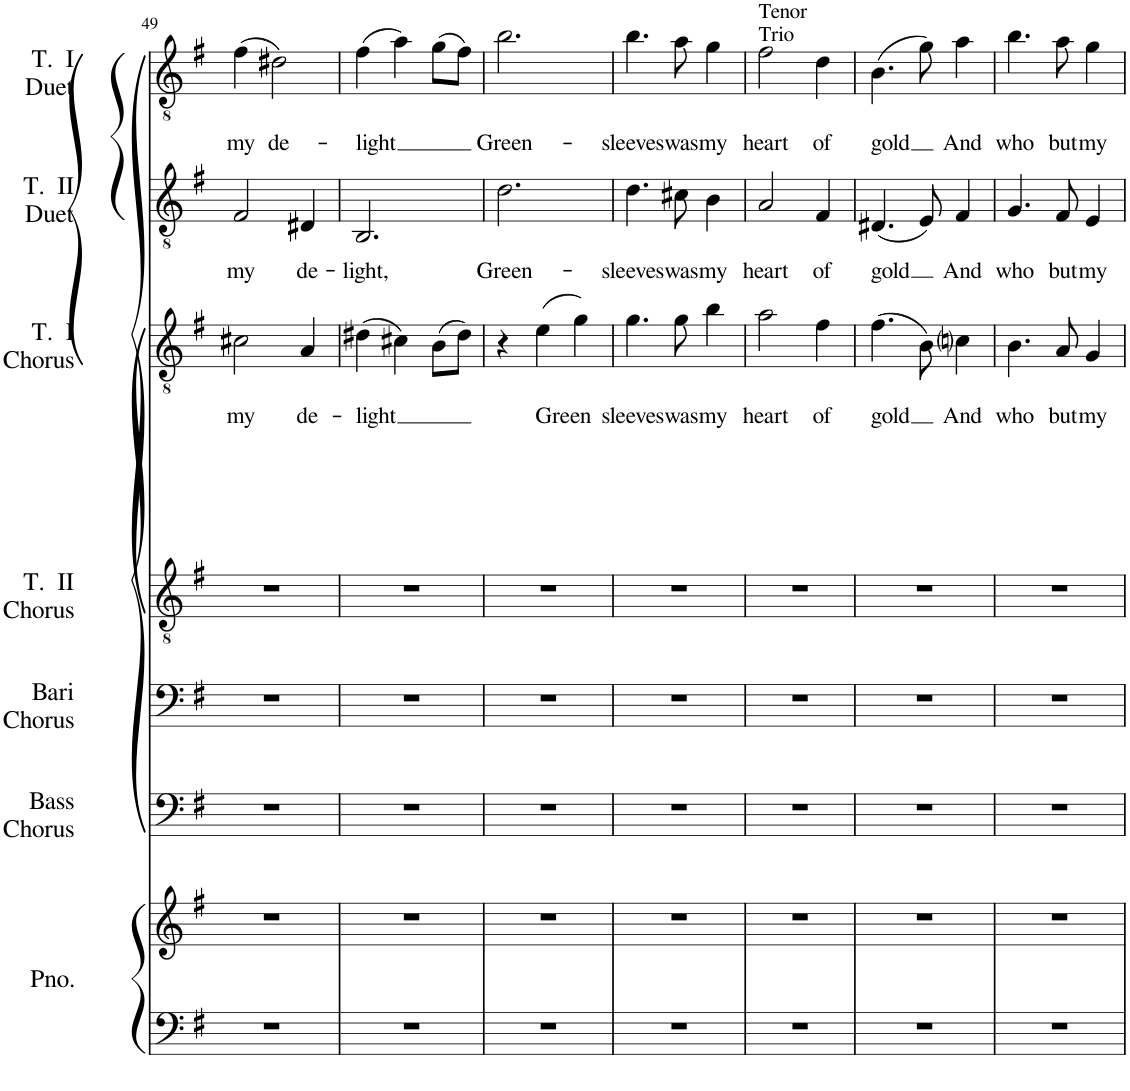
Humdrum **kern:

**kern	**kern	**kern	**kern	**kern	**kern	**text	**text	**kern	**text	**text	**kern	**text	**text
*part7	*part7	*part6	*part5	*part4	*part3	*part3	*part3	*part2	*part2	*part2	*part1	*part1	*part1
*staff8	*staff7	*staff6	*staff5	*staff4	*staff3	*staff3	*staff3	*staff2	*staff2	*staff2	*staff1	*staff1	*staff1
*I"Piano	*	*I"Bass Chorus	*I"Baritone Chorus	*I"Tenor II Chorus	*I"Tenor I Chorus	*	*	*I"Tenor II Duet	*	*	*I"Tenor I Duet	*	*
*I'Pno.	*	*I'Bass Chorus	*I'Bari Chorus	*I'T.  II Chorus	*I'T.  I Chorus	*	*	*I'T.  II Duet	*	*	*I'T.  I Duet	*	*
!!LO:PB:g=z
*clefF4	*clefG2	*clefF4	*clefF4	*clefGv2	*clefGv2	*	*	*clefGv2	*	*	*clefGv2	*	*
*k[f#]	*k[f#]	*k[f#]	*k[f#]	*k[f#]	*k[f#]	*	*	*k[f#]	*	*	*k[f#]	*	*
*M3/4	*M3/4	*M3/4	*M3/4	*M3/4	*M3/4	*	*	*M3/4	*	*	*M3/4	*	*
=49	=49	=49	=49	=49	=49	=49	=49	=49	=49	=49	=49	=49	=49
!	!	!	!	!	!	!	!LO:LY:b	!	!	!LO:LY:b	!	!	!LO:LY:b
2.r	2.r	2.r	2.r	2.r	2c#X\	.	my	2F#/	.	my	(4f#\	.	my
!	!	!	!	!	!	!	!	!	!	!	!	!	!LO:LY:b
.	.	.	.	.	.	.	.	.	.	.	2d#X\)	.	de-
!	!	!	!	!	!	!	!LO:LY:b	!	!	!LO:LY:b	!	!	!
.	.	.	.	.	4A/	.	de-	4D#X/	.	de-	.	.	.
=50	=50	=50	=50	=50	=50	=50	=50	=50	=50	=50	=50	=50	=50
!	!	!	!	!	!	!	!LO:LY:b	!	!	!LO:LY:b	!	!	!LO:LY:b
2.r	2.r	2.r	2.r	2.r	(4d#X\	.	-light	2.BB/	.	-light,	(4f#\	.	-light
.	.	.	.	.	4c#X\)	.	.	.	.	.	4a\)	.	.
.	.	.	.	.	(8B\L	.	.	.	.	.	(8g\L	.	.
.	.	.	.	.	8d#\J)	.	.	.	.	.	8f#\J)	.	.
=51	=51	=51	=51	=51	=51	=51	=51	=51	=51	=51	=51	=51	=51
!	!	!	!	!	!	!	!	!	!	!LO:LY:b	!	!	!LO:LY:b
2.r	2.r	2.r	2.r	2.r	4r	.	.	2.d\	.	Green-	2.b\	.	Green-
!	!	!	!	!	!	!	!LO:LY:b	!	!	!	!	!	!
.	.	.	.	.	(4e\	.	Green	.	.	.	.	.	.
.	.	.	.	.	4g\)	.	.	.	.	.	.	.	.
=52	=52	=52	=52	=52	=52	=52	=52	=52	=52	=52	=52	=52	=52
!	!	!	!	!	!	!	!LO:LY:b	!	!	!LO:LY:b	!	!	!LO:LY:b
2.r	2.r	2.r	2.r	2.r	4.g\	.	sleeves	4.d\	.	-sleeves	4.b\	.	-sleeves
!	!	!	!	!	!	!	!LO:LY:b	!	!	!LO:LY:b	!	!	!LO:LY:b
.	.	.	.	.	8g\	.	was	8c#X\	.	was	8a\	.	was
!	!	!	!	!	!	!	!LO:LY:b	!	!	!LO:LY:b	!	!	!LO:LY:b
.	.	.	.	.	4b\	.	my	4B\	.	my	4g\	.	my
=53	=53	=53	=53	=53	=53	=53	=53	=53	=53	=53	=53	=53	=53
!	!	!	!	!	!	!	!	!	!	!	!LO:TX:a:t=Tenor	!	!
!	!	!	!	!	!	!	!	!	!	!	!LO:TX:a:t=Trio	!	!
!	!	!	!	!	!	!	!LO:LY:b	!	!	!LO:LY:b	!	!	!LO:LY:b
2.r	2.r	2.r	2.r	2.r	2a\	.	heart	2A/	.	heart	2f#\	.	heart
!	!	!	!	!	!	!	!LO:LY:b	!	!	!LO:LY:b	!	!	!LO:LY:b
.	.	.	.	.	4f#\	.	of	4F#/	.	of	4d\	.	of
=54	=54	=54	=54	=54	=54	=54	=54	=54	=54	=54	=54	=54	=54
!	!	!	!	!	!	!	!LO:LY:b	!	!	!LO:LY:b	!	!	!LO:LY:b
2.r	2.r	2.r	2.r	2.r	(4.f#\	.	gold	(4.D#X/	.	gold	(4.B\	.	gold
.	.	.	.	.	8B\)	.	.	8E/)	.	.	8g\)	.	.
!	!	!	!	!	!	!	!LO:LY:b	!	!	!LO:LY:b	!	!	!LO:LY:b
.	.	.	.	.	4cni\	.	And	4F#/	.	And	4a\	.	And
=55	=55	=55	=55	=55	=55	=55	=55	=55	=55	=55	=55	=55	=55
!	!	!	!	!	!	!	!LO:LY:b	!	!	!LO:LY:b	!	!	!LO:LY:b
2.r	2.r	2.r	2.r	2.r	4.B\	.	who	4.G/	.	who	4.b\	.	who
!	!	!	!	!	!	!	!LO:LY:b	!	!	!LO:LY:b	!	!	!LO:LY:b
.	.	.	.	.	8A/	.	but	8F#/	.	but	8a\	.	but
!	!	!	!	!	!	!	!LO:LY:b	!	!	!LO:LY:b	!	!	!LO:LY:b
.	.	.	.	.	4G/	.	my	4E/	.	my	4g\	.	my
=	=	=	=	=	=	=	=	=	=	=	=	=	=
*-	*-	*-	*-	*-	*-	*-	*-	*-	*-	*-	*-	*-	*-
